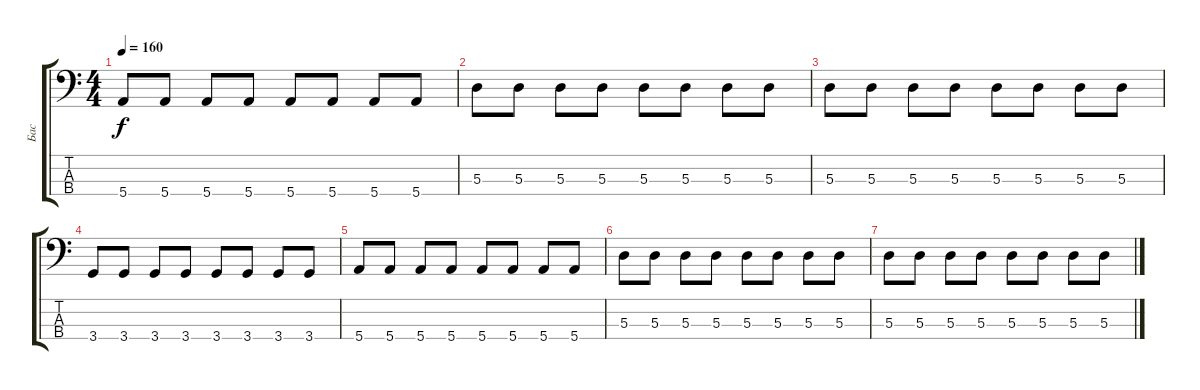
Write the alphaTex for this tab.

\track ("Бас" "Бас") {instrument electricbassfinger}
\staff {score tabs}
\tuning (G2 D2 A1 E1) {hide}
\ts (4 4)
\tempo 160
\clef f4
\ks c
5.4.8{dy f} 5.4.8 5.4.8 5.4.8 5.4.8 5.4.8 5.4.8 5.4.8 |
5.3.8 5.3.8 5.3.8 5.3.8 5.3.8 5.3.8 5.3.8 5.3.8 |
5.3.8 5.3.8 5.3.8 5.3.8 5.3.8 5.3.8 5.3.8 5.3.8 |
3.4.8 3.4.8 3.4.8 3.4.8 3.4.8 3.4.8 3.4.8 3.4.8 |
5.4.8 5.4.8 5.4.8 5.4.8 5.4.8 5.4.8 5.4.8 5.4.8 |
5.3.8 5.3.8 5.3.8 5.3.8 5.3.8 5.3.8 5.3.8 5.3.8 |
5.3.8 5.3.8 5.3.8 5.3.8 5.3.8 5.3.8 5.3.8 5.3.8
